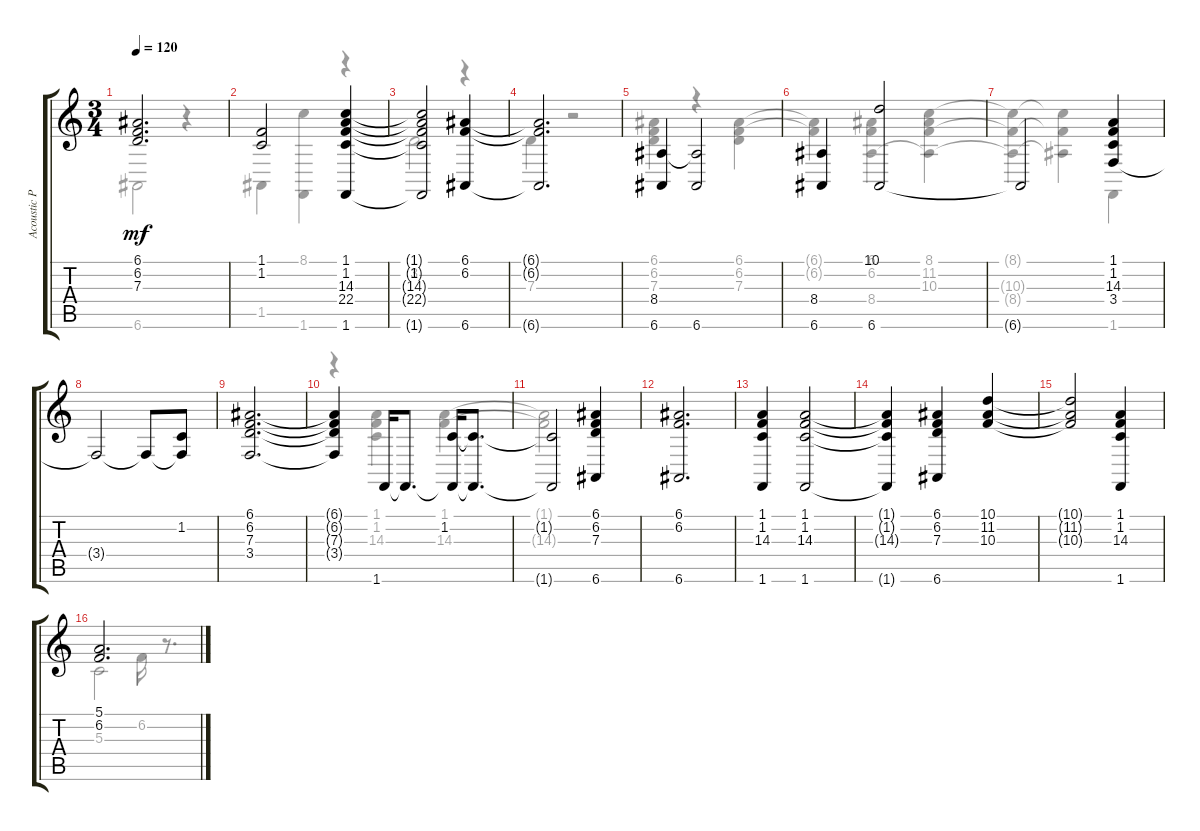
\track ("Acoustic Piano" "Acoustic P") {instrument acousticgrandpiano}
\staff {score tabs}
\tuning (E4 B3 G3 D3 A2 E2) {hide}
\voice
\ts (3 4)
\tempo 120
\clef g2
\ks aminor
(6.1 6.2 7.3).2{d dy mf} |
(1.1 1.2).2 (1.1 1.2 14.3 22.4 1.6).4 |
(1.1{t} 1.2{t} 14.3{t} 22.4{t} 1.6{t}).2 (6.1 6.2 6.6).4 |
(6.1{t} 6.2{t} 6.6{t}).2{d} |
(8.4 6.6).4 (8.4{t} 6.6).2 |
(8.4 6.6).4 (10.1 6.6).2 |
6.6{t}.2 (1.1 1.2 14.3 3.4).4 |
3.4{t}.2 3.4{t}.8 (1.2 3.4{t}).8 |
(6.1 6.2 7.3 3.4).2{d} |
(6.1{t} 6.2{t} 7.3{t} 3.4{t}).4 1.6.16 1.6{t}.8{d} (1.2 1.6{t}).16 (1.2{t} 1.6{t}).8{d} |
(1.2{t} 1.6{t}).2 (6.1 6.2 7.3 6.6).4 |
(6.1 6.2 6.6).2{d} |
(1.1 1.2 14.3 1.6).4 (1.1 1.2 14.3 1.6).2 |
(1.1{t} 1.2{t} 14.3{t} 1.6{t}).4 (6.1 6.2 7.3 6.6).4 (10.1 11.2 10.3).4 |
(10.1{t} 11.2{t} 10.3{t}).2 (1.1 1.2 14.3 1.6).4 |
(5.1 6.2).2{d}
\voice
\clef g2
\ottava regular
\simile none
\ks aminor
6.6.2{dy mf} r.4 |
1.5.4 (8.1 1.6).4 r.4 |
3.2.2 r.4 |
7.3.4 r.2 |
(6.1 6.2 7.3).4 r.4 (6.1 6.2 7.3).4 |
(6.1{t} 6.2{t}).4 (6.1 6.2 8.4).4 (8.1 11.2 10.3 8.4{t}).4 |
(8.1{t} 10.3{t} 8.4{t}).4 (8.1{t} 10.3{t} 8.4{t}).4 1.6.4 |
|
|
r.4 (1.1 1.2 14.3).4 (1.1 14.3).4 |
(1.1{t} 14.3{t}).2 |
|
|
|
|
5.3.2 6.2.16 r.8{d}
